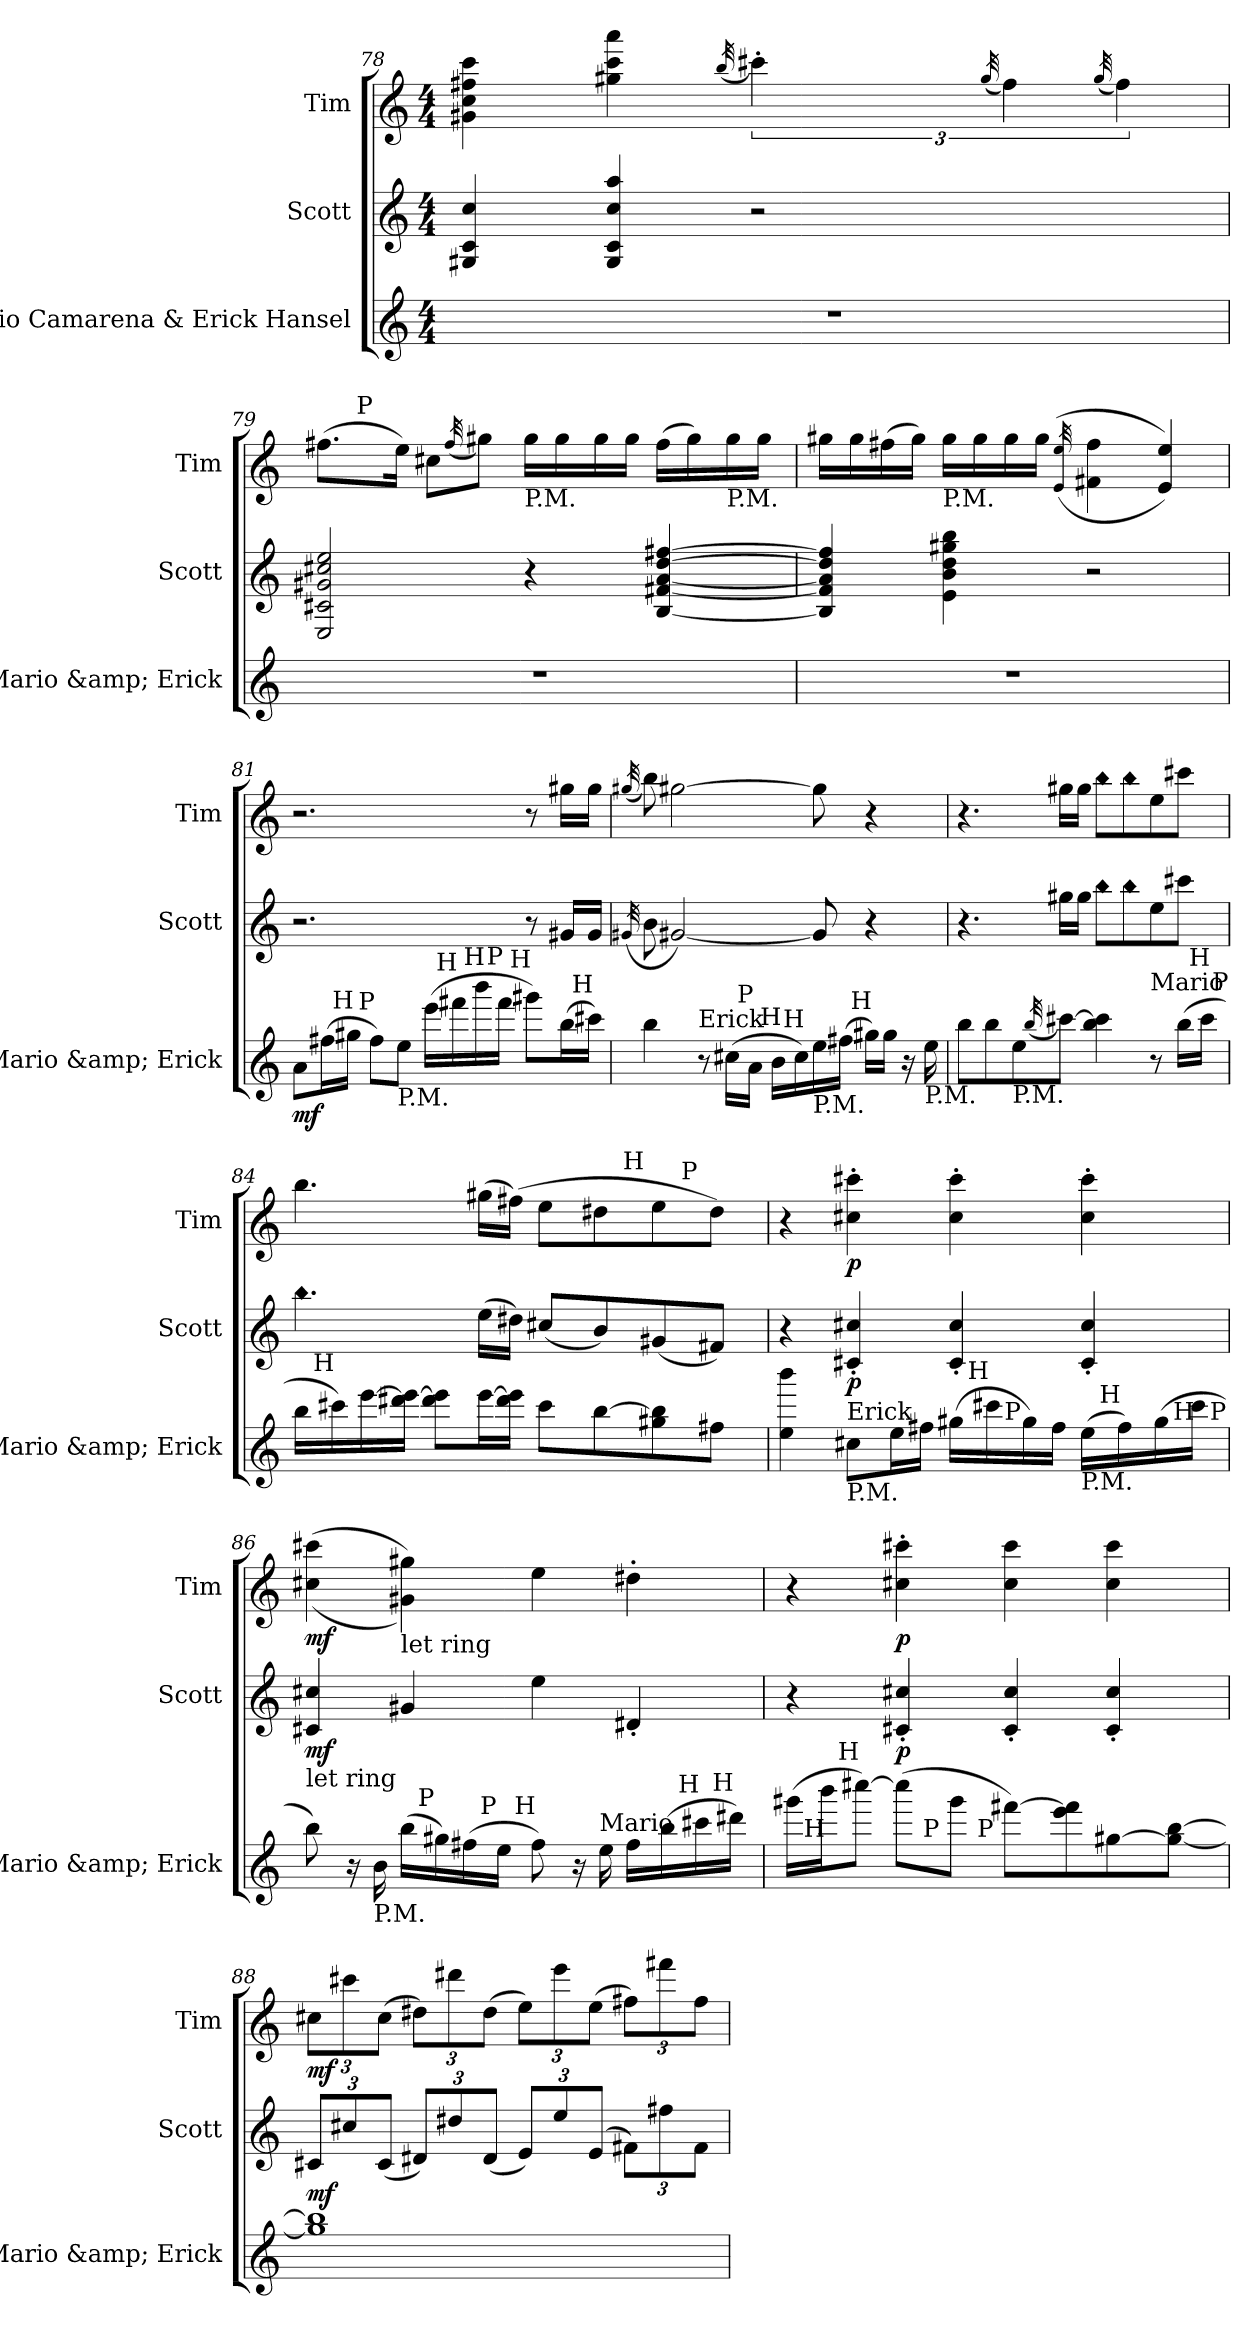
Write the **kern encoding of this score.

**kern	**dynam	**kern	**dynam	**kern	**dynam
*part3	*part3	*part2	*part2	*part1	*part1
*staff3	*staff3	*staff2	*staff2	*staff1	*staff1
*I"Mario Camarena &amp; Erick Hansel	*	*I"Scott	*	*I"Tim	*
*I'Mario &amp; Erick	*	*I'Scott	*	*I'Tim	*
*clefG2	*	*clefG2	*	*clefG2	*
*ITrd7c12	*	*ITrd7c12	*	*ITrd7c12	*
*k[]	*	*k[]	*	*k[]	*
*C:	*	*C:	*	*C:	*
*M4/4	*	*M4/4	*	*M4/4	*
=78	=78	=78	=78	=78	=78
1r	.	4GG#X/ 4C/ 4c/	.	4G#X\ 4c\ 4f#X\ 4cc\	.
.	.	4GG#/ 4C/ 4c/ 4a/	.	4g#X\ 4cc\ 4aa\	.
.	.	.	.	(32qb/	.
.	.	2r	.	6cc#X'\)	.
.	.	.	.	(32qg#/	.
.	.	.	.	6f#\)	.
.	.	.	.	(32qg#/	.
.	.	.	.	6f#\)	.
=79	=79	=79	=79	=79	=79
*	*	*	*	*^	*
1r	.	2EE/ 2C#X/ 2G#X/ 2c#X/ 2e/	.	(8.f#X\L	16.ryy	.
!	!	!	!	!	!LO:TX:a:t=P	!
.	.	.	.	.	2ryy	.
.	.	.	.	16e\Jk)	.	.
.	.	.	.	8c#X\L	.	.
.	.	.	.	(32qf#/	.	.
.	.	.	.	8g#X\J)	.	.
!	!	!	!	!LO:TX:b:t=P.M.	!	!
.	.	4r	.	16g#\LL	.	.
.	.	.	.	16g#\	.	.
.	.	.	.	.	4ryy	.
.	.	.	.	16g#\	.	.
.	.	.	.	16g#\JJ	.	.
.	.	[4BB/ [4F#X/ [4A/ [4d/ [4f#X/	.	(16f#\LL	.	.
.	.	.	.	16g#\)	.	.
.	.	.	.	.	8ryy	.
!	!	!	!	!LO:TX:b:t=P.M.	!	!
.	.	.	.	16g#\	.	.
.	.	.	.	16g#\JJ	.	.
.	.	.	.	.	32ryy	.
*	*	*	*	*v	*v	*
!!LO:PB:g=z
=80	=80	=80	=80	=80	=80
1r	.	4BB/] 4F#/] 4A/] 4d/] 4f#/]	.	16g#X\LL	.
.	.	.	.	16g#\	.
.	.	.	.	(16f#X\	.
.	.	.	.	16g#\JJ)	.
!	!	!	!	!LO:TX:b:t=P.M.	!
.	.	4E\ 4B\ 4d\ 4g#X\ 4b\	.	16g#\LL	.
.	.	.	.	16g#\	.
.	.	.	.	16g#\	.
.	.	.	.	16g#\JJ	.
.	.	.	.	((32qE/ 32qe/	.
.	.	2r	.	4F#X\ 4f#\	.
.	.	.	.	4E/ 4e/))	.
=81	=81	=81	=81	=81	=81
!LO:TX:a:t=Mario	!	!	!	!	!
!LO:TX:b:t=P.M.	!	!	!	!	!
!	!LO:DY:b	!	!	!	!
*^	*	*	*	*	*
*	*^	*	*	*	*	*
*	*	*^	*	*	*	*	*
*	*	*	*^	*	*	*	*	*
8A\L	8ryy	8..ryy	2ryy	2ryy	mf	2.r	.	2.r	.
(16f#X\L	32ryy	.	.	.	.	.	.	.	.
!	!LO:TX:a:t=H	!	!	!	!	!	!	!	!
.	2ryy	.	.	.	.	.	.	.	.
16g#X\JJ	.	.	.	.	.	.	.	.	.
!	!	!LO:TX:a:t=P	!	!	!	!	!	!	!
.	.	2ryy	.	.	.	.	.	.	.
8f#\L)	.	.	.	.	.	.	.	.	.
!LO:TX:b:t=P.M.	!	!	!	!	!	!	!	!	!
8e\J	.	.	.	.	.	.	.	.	.
(16ee\LL	.	.	32ryy	16.ryy	.	.	.	.	.
!	!	!	!LO:TX:a:t=H	!	!	!	!	!	!
.	.	.	4...ryy	.	.	.	.	.	.
16ff#X\	.	.	.	.	.	.	.	.	.
!	!	!	!	!LO:TX:a:t=H	!	!	!	!	!
.	.	.	.	4ryy	.	.	.	.	.
16bb\	.	.	.	.	.	.	.	.	.
!	!LO:TX:a:t=P	!	!	!	!	!	!	!	!
.	4ryy	.	.	.	.	.	.	.	.
16ff#\JJ	.	.	.	.	.	.	.	.	.
!	!	!LO:TX:a:t=H	!	!	!	!	!	!	!
.	.	4ryy	.	.	.	.	.	.	.
8gg#X\L)	.	.	.	.	.	8r	.	8r	.
.	.	.	.	8ryy	.	.	.	.	.
(16b\L	.	.	.	.	.	16G#X/LL	.	16g#X\LL	.
!	!LO:TX:a:t=H	!	!	!	!	!	!	!	!
.	16.ryy	.	.	.	.	.	.	.	.
16cc#X\JJ)	.	.	.	.	.	16G#/JJ	.	16g#\JJ	.
.	.	32ryy	.	32ryy	.	.	.	.	.
!!LO:LB:g=z
=82	=82	=82	=82	=82	=82	=82	=82	=82	=82
.	.	.	.	.	.	(32qG#X/	.	(32qg#X/	.
4b\	4ryy	4...ryy	2ryy	2ryy	.	8B\	.	8b\)	.
.	.	.	.	.	.	[2G#/)	.	[2g#\	.
!LO:TX:a:t=Erick	!	!	!	!	!	!	!	!	!
8r	8ryy	.	.	.	.	.	.	.	.
(16c#X\LL	32ryy	.	.	.	.	.	.	.	.
!	!LO:TX:a:t=P	!	!	!	!	!	!	!	!
.	2ryy	.	.	.	.	.	.	.	.
16A\JJ	.	.	.	.	.	.	.	.	.
!	!	!LO:TX:a:t=H	!	!	!	!	!	!	!
.	.	2ryy	.	.	.	.	.	.	.
16B\LL	.	.	32ryy	8..ryy	.	.	.	.	.
!	!	!	!LO:TX:a:t=H	!	!	!	!	!	!
.	.	.	4...ryy	.	.	.	.	.	.
16c#\)	.	.	.	.	.	.	.	.	.
!LO:TX:b:t=P.M.	!	!	!	!	!	!	!	!	!
16e\	.	.	.	.	.	8G#/]	.	8g#\]	.
(16f#X\JJ	.	.	.	.	.	.	.	.	.
!	!	!	!	!LO:TX:a:t=H	!	!	!	!	!
.	.	.	.	4ryy	.	.	.	.	.
16g#X\LL)	.	.	.	.	.	4r	.	4r	.
16g#\JJ	.	.	.	.	.	.	.	.	.
16r	.	.	.	.	.	.	.	.	.
.	16.ryy	.	.	.	.	.	.	.	.
!LO:TX:b:t=P.M.	!	!	!	!	!	!	!	!	!
16e\	.	.	.	.	.	.	.	.	.
.	.	32ryy	.	32ryy	.	.	.	.	.
*	*	*v	*v	*v	*	*	*	*	*
=83	=83	=83	=83	=83	=83	=83	=83
8b\L	2ryy	2ryy	.	4.r	.	4.r	.
8b\	.	.	.	.	.	.	.
!LO:TX:b:t=P.M.	!	!	!	!	!	!	!
8e\	.	.	.	.	.	.	.
(32qb/	.	.	.	.	.	.	.
[8cc#X\J)	.	.	.	16g#X\LL	.	16g#X\LL	.
.	.	.	.	16g#\JJ	.	16g#\JJ	.
!	!	!	!	!LO:N:head=diamond	!	!LO:N:head=diamond	!
4b\ 4cc#\]	4ryy	4...ryy	.	8b\L	.	8b\L	.
!	!	!	!	!LO:N:head=diamond	!	!LO:N:head=diamond	!
.	.	.	.	8b\	.	8b\	.
!LO:TX:a:t=Mario	!	!	!	!	!	!	!
8r	8ryy	.	.	8e\	.	8e\	.
(16b\LL	32ryy	.	.	8cc#X\J	.	8cc#X\J	.
!	!LO:TX:a:t=H	!	!	!	!	!	!
.	16.ryy	.	.	.	.	.	.
16cc#\JJ	.	.	.	.	.	.	.
!	!	!LO:TX:a:t=P	!	!	!	!	!
.	.	32ryy	.	.	.	.	.
!!LO:LB:g=z
=84	=84	=84	=84	=84	=84	=84	=84
!	!	!	!	!LO:N:head=diamond	!	!LO:N:head=diamond	!
*	*	*	*	*	*	*^	*
*	*v	*v	*	*	*	*	*^	*
16b\LL	32ryy	.	4.b\	.	4.b\	2ryy	2ryy	.
!	!LO:TX:a:t=H	!	!	!	!	!	!	!
.	2ryy	.	.	.	.	.	.	.
16cc#X\)	.	.	.	.	.	.	.	.
[16ee\	.	.	.	.	.	.	.	.
16dd#X\ 16ee\_JJ	.	.	.	.	.	.	.	.
8dd#\ 8ee\]L	.	.	.	.	.	.	.	.
[16ee\L	.	.	(16e\LL	.	(16g#X\LL	.	.	.
16dd#\ 16ee\]JJ	.	.	16d#X\JJ)	.	(16f#X\JJ)	.	.	.
8cc#\L	.	.	(8c#X/L	.	8e\L	8.ryy	4ryy	.
.	4...ryy	.	.	.	.	.	.	.
[8b\	.	.	8B/)	.	8d#X\	.	.	.
!	!	!	!	!	!	!LO:TX:a:t=H	!	!
.	.	.	.	.	.	4ryy	.	.
8g#X\ 8b\]	.	.	(8G#X/	.	8e\	.	16ryy	.
!	!	!	!	!	!	!	!LO:TX:a:t=P	!
.	.	.	.	.	.	.	8.ryy	.
8f#X\J	.	.	8F#X/J)	.	8d#\J)	.	.	.
.	.	.	.	.	.	16ryy	.	.
=85	=85	=85	=85	=85	=85	=85	=85	=85
!LO:TX:a:t=PH	!	!	!	!	!	!	!	!
!LO:N:n=2:head=diamond	!	!	!	!	!	!	!	!
*^	*^	*	*	*	*	*	*	*
*	*	*^	*	*	*	*	*v	*v	*v	*
4e\ 4bb\	2ryy	2ryy	2ryy	2ryy	.	4r	.	4r	.
!LO:TX:a:t=Erick	!	!	!	!	!	!	!	!	!
!LO:TX:b:t=P.M.	!	!	!	!	!	!	!	!	!
!	!	!	!	!	!	!	!LO:DY:b	!	!LO:DY:b
8c#X\L	.	.	.	.	.	4C#X/' 4c#X/'	p	4c#X\' 4cc#X\'	p
16e\L	.	.	.	.	.	.	.	.	.
16f#X\JJ	.	.	.	.	.	.	.	.	.
(16g#X\LL	32ryy	16.ryy	4ryy	4ryy	.	4C#/' 4c#/'	.	4c#\' 4cc#\'	.
!	!LO:TX:a:t=H	!	!	!	!	!	!	!	!
.	4...ryy	.	.	.	.	.	.	.	.
16cc#X\	.	.	.	.	.	.	.	.	.
!	!	!LO:TX:a:t=P	!	!	!	!	!	!	!
.	.	4ryy	.	.	.	.	.	.	.
16g#\)	.	.	.	.	.	.	.	.	.
16f#\JJ	.	.	.	.	.	.	.	.	.
!LO:TX:b:t=P.M.	!	!	!	!	!	!	!	!	!
(16e\LL	.	.	32ryy	8ryy	.	4C#/' 4c#/'	.	4c#\' 4cc#\'	.
!	!	!	!LO:TX:a:t=H	!	!	!	!	!	!
.	.	.	8..ryy	.	.	.	.	.	.
16f#\)	.	.	.	.	.	.	.	.	.
.	.	8ryy	.	.	.	.	.	.	.
(16g#\	.	.	.	32ryy	.	.	.	.	.
!	!	!	!	!LO:TX:a:t=H	!	!	!	!	!
.	.	.	.	16.ryy	.	.	.	.	.
16cc#\JJ	.	.	.	.	.	.	.	.	.
!	!	!LO:TX:a:t=P	!	!	!	!	!	!	!
.	.	32ryy	.	.	.	.	.	.	.
!!LO:PB:g=z
=86	=86	=86	=86	=86	=86	=86	=86	=86	=86
!	!	!	!	!	!	!LO:TX:b:t=let ring	!	!	!
!	!	!	!	!	!	!	!LO:DY:b	!	!LO:DY:b
8b\)	4ryy	4ryy	4...ryy	2ryy	.	4C#X/ 4c#X/	mf	((4c#X\ 4cc#X\	mf
16r	.	.	.	.	.	.	.	.	.
!LO:TX:b:t=P.M.	!	!	!	!	!	!	!	!	!
16B\	.	.	.	.	.	.	.	.	.
!	!	!	!	!	!	!	!	!LO:TX:b:t=let ring	!
(16b\LL	32ryy	8ryy	.	.	.	4G#X/	.	4G#X\ 4g#X\))	.
!	!LO:TX:a:t=P	!	!	!	!	!	!	!	!
.	2ryy	.	.	.	.	.	.	.	.
16g#X\)	.	.	.	.	.	.	.	.	.
(16f#X\	.	32ryy	.	.	.	.	.	.	.
!	!	!LO:TX:a:t=P	!	!	!	!	!	!	!
.	.	2ryy	.	.	.	.	.	.	.
16e\JJ	.	.	.	.	.	.	.	.	.
!	!	!	!LO:TX:a:t=H	!	!	!	!	!	!
.	.	.	2ryy	.	.	.	.	.	.
8f#\)	.	.	.	4ryy	.	4e\	.	4e\	.
16r	.	.	.	.	.	.	.	.	.
!LO:TX:a:t=Mario	!	!	!	!	!	!	!	!	!
16e\	.	.	.	.	.	.	.	.	.
16f#\LL	.	.	.	16.ryy	.	4D#X'/	.	4d#X'\	.
.	8..ryy	.	.	.	.	.	.	.	.
(16b\	.	.	.	.	.	.	.	.	.
!	!	!	!	!LO:TX:a:t=H	!	!	!	!	!
.	.	.	.	8ryy	.	.	.	.	.
16cc#X\	.	.	.	.	.	.	.	.	.
!	!	!LO:TX:a:t=H	!	!	!	!	!	!	!
.	.	16.ryy	.	.	.	.	.	.	.
16dd#X\JJ)	.	.	.	.	.	.	.	.	.
.	.	.	32ryy	32ryy	.	.	.	.	.
=87	=87	=87	=87	=87	=87	=87	=87	=87	=87
(16gg#X\LL	32ryy	16.ryy	4ryy	4..ryy	.	4r	.	4r	.
!	!LO:TX:a:t=H	!	!	!	!	!	!	!	!
.	2ryy	.	.	.	.	.	.	.	.
16bb\J	.	.	.	.	.	.	.	.	.
!	!	!LO:TX:a:t=H	!	!	!	!	!	!	!
.	.	2ryy	.	.	.	.	.	.	.
[8ccc#X\J)	.	.	.	.	.	.	.	.	.
!	!	!	!	!	!	!	!LO:DY:b	!	!LO:DY:b
(8ccc#\L]	.	.	16ryy	.	.	4C#X/' 4c#X/'	p	4c#X\' 4cc#X\'	p
!	!	!	!LO:TX:a:t=P	!	!	!	!	!	!
.	.	.	2ryy	.	.	.	.	.	.
8gg#\J	.	.	.	.	.	.	.	.	.
!	!	!	!	!LO:TX:a:t=P	!	!	!	!	!
.	.	.	.	2ryy	.	.	.	.	.
[8ff#X\L)	.	.	.	.	.	4C#/' 4c#/'	.	4c#\ 4cc#\	.
.	4...ryy	.	.	.	.	.	.	.	.
.	.	4ryy	.	.	.	.	.	.	.
8ee\ 8ff#\]	.	.	.	.	.	.	.	.	.
[8g#X\	.	.	.	.	.	4C#/' 4c#/'	.	4c#\ 4cc#\	.
.	.	.	8.ryy	.	.	.	.	.	.
.	.	8ryy	.	.	.	.	.	.	.
8g#\_ [8b\J	.	.	.	.	.	.	.	.	.
.	.	.	.	16ryy	.	.	.	.	.
.	.	32ryy	.	.	.	.	.	.	.
*v	*v	*v	*v	*v	*	*	*	*	*
!!LO:LB:g=z
=88	=88	=88	=88	=88	=88
*	*	*Xbrackettup	*	*Xbrackettup	*
*^	*	*	*	*	*
*	*^	*	*	*	*	*
*	*	*^	*	*	*	*	*
*	*	*	*^	*	*	*	*	*
!LO:TX:a:t=w/bar	!	!	!	!	!	!	!	!	!
!	!	!	!	!	!	!	!LO:DY:b	!	!LO:DY:b
*v	*v	*v	*v	*v	*	*	*	*	*
1g#] 1b]	.	12C#X/L	mf	12c#X\L	mf
.	.	12c#X/	.	12cc#X\	.
.	.	(12C#/J	.	(12c#\J	.
.	.	12D#X/L)	.	12d#X\L)	.
.	.	12d#X/	.	12dd#X\	.
.	.	(12D#/J	.	(12d#\J	.
.	.	12E/L)	.	12e\L)	.
.	.	12e/	.	12ee\	.
.	.	(12E/J	.	(12e\J	.
.	.	12F#X\L)	.	12f#X\L)	.
.	.	12f#X\	.	12ff#X\	.
.	.	12F#\J	.	12f#\J	.
=	=	=	=	=	=
*-	*-	*-	*-	*-	*-
